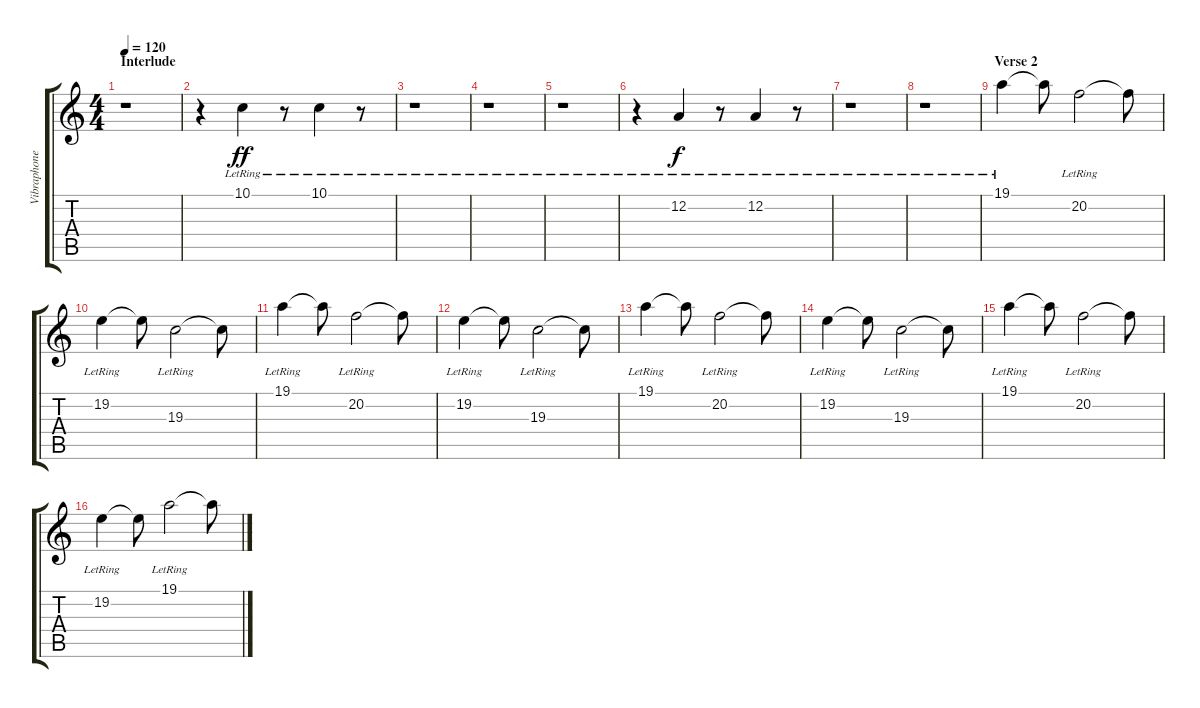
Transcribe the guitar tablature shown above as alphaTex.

\track ("Vibraphone" "Vibraphone") {instrument vibraphone}
\staff {score tabs}
\tuning (D4 A3 F3 C3 G2 D2) {hide}
\ts (4 4)
\section ("" "Interlude")
\tempo 120
\clef g2
\ks c
r.1{dy f} |
r.4 10.1{lr}.4{dy ff} r.8 10.1{lr}.4 r.8 |
r.1 |
r.1 |
r.1 |
r.4 12.2{lr}.4{dy f} r.8 12.2{lr}.4 r.8 |
r.1 |
r.1 |
\section ("" "Verse 2")
19.1{lr}.4 19.1{t}.8 20.2{lr}.2 20.2{t}.8 |
19.2{lr}.4 19.2{t}.8 19.3{lr}.2 19.3{t}.8 |
19.1{lr}.4 19.1{t}.8 20.2{lr}.2 20.2{t}.8 |
19.2{lr}.4 19.2{t}.8 19.3{lr}.2 19.3{t}.8 |
19.1{lr}.4 19.1{t}.8 20.2{lr}.2 20.2{t}.8 |
19.2{lr}.4 19.2{t}.8 19.3{lr}.2 19.3{t}.8 |
19.1{lr}.4 19.1{t}.8 20.2{lr}.2 20.2{t}.8 |
19.2{lr}.4 19.2{t}.8 19.1{lr}.2 19.1{t}.8
